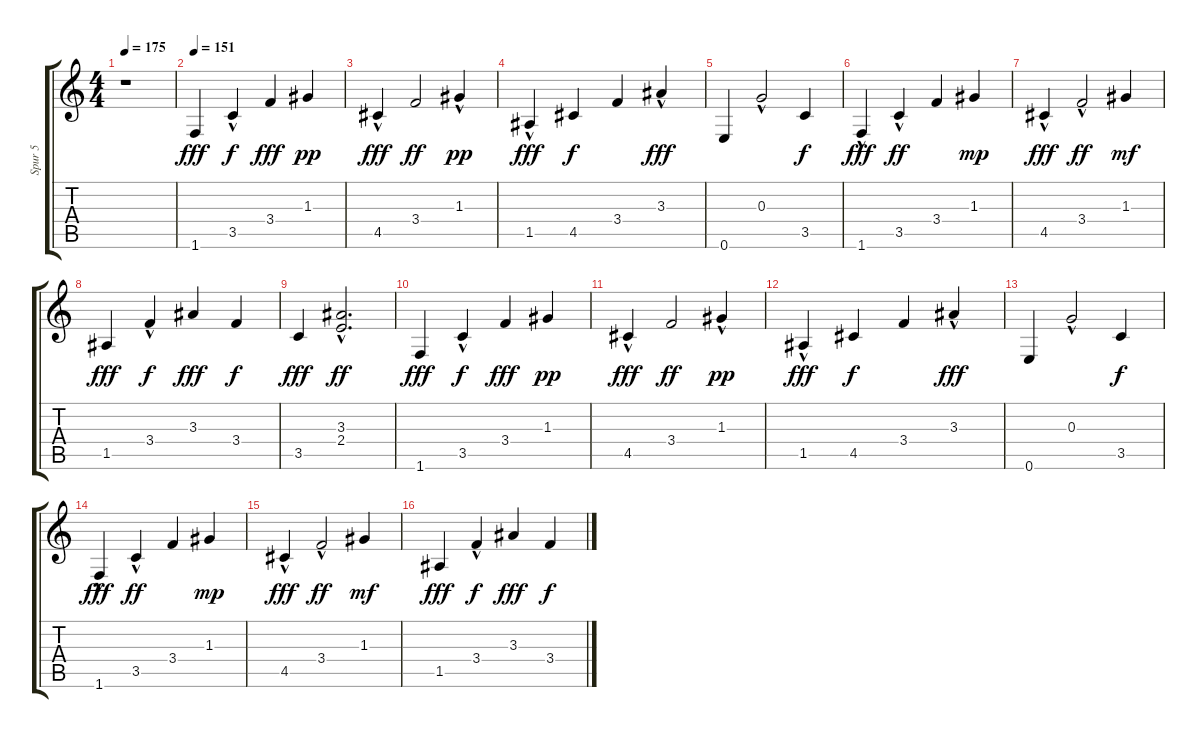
\track ("Spur 5" "Spur 5") {instrument electricguitarjazz}
\staff {score tabs}
\tuning (E4 B3 G3 D3 A2 E2) {hide}
\ts (4 4)
\tempo 175
\clef g2
\ks c
r.1{dy fff instrument electricguitarjazz} |
\tempo 151
1.6.4 3.5{hac}.4{dy f} 3.4.4{dy fff} 1.3.4{dy pp} |
4.5{hac}.4{dy fff} 3.4.2{dy ff} 1.3{hac}.4{dy pp} |
1.5{hac}.4{dy fff} 4.5.4{dy f} 3.4.4 3.3{hac}.4{dy fff} |
0.6.4 0.3{hac}.2 3.5.4{dy f} |
1.6{hac}.4{dy fff} 3.5{hac}.4{dy ff} 3.4.4 1.3.4{dy mp} |
4.5{hac}.4{dy fff} 3.4{hac}.2{dy ff} 1.3.4{dy mf} |
1.5.4{dy fff} 3.4{hac}.4{dy f} 3.3.4{dy fff} 3.4.4{dy f} |
3.5.4{dy fff} (3.3{hac} 2.4{hac}).2{d dy ff} |
1.6.4{dy fff} 3.5{hac}.4{dy f} 3.4.4{dy fff} 1.3.4{dy pp} |
4.5{hac}.4{dy fff} 3.4.2{dy ff} 1.3{hac}.4{dy pp} |
1.5{hac}.4{dy fff} 4.5.4{dy f} 3.4.4 3.3{hac}.4{dy fff} |
0.6.4 0.3{hac}.2 3.5.4{dy f} |
1.6{hac}.4{dy fff} 3.5{hac}.4{dy ff} 3.4.4 1.3.4{dy mp} |
4.5{hac}.4{dy fff} 3.4{hac}.2{dy ff} 1.3.4{dy mf} |
1.5.4{dy fff} 3.4{hac}.4{dy f} 3.3.4{dy fff} 3.4.4{dy f}
